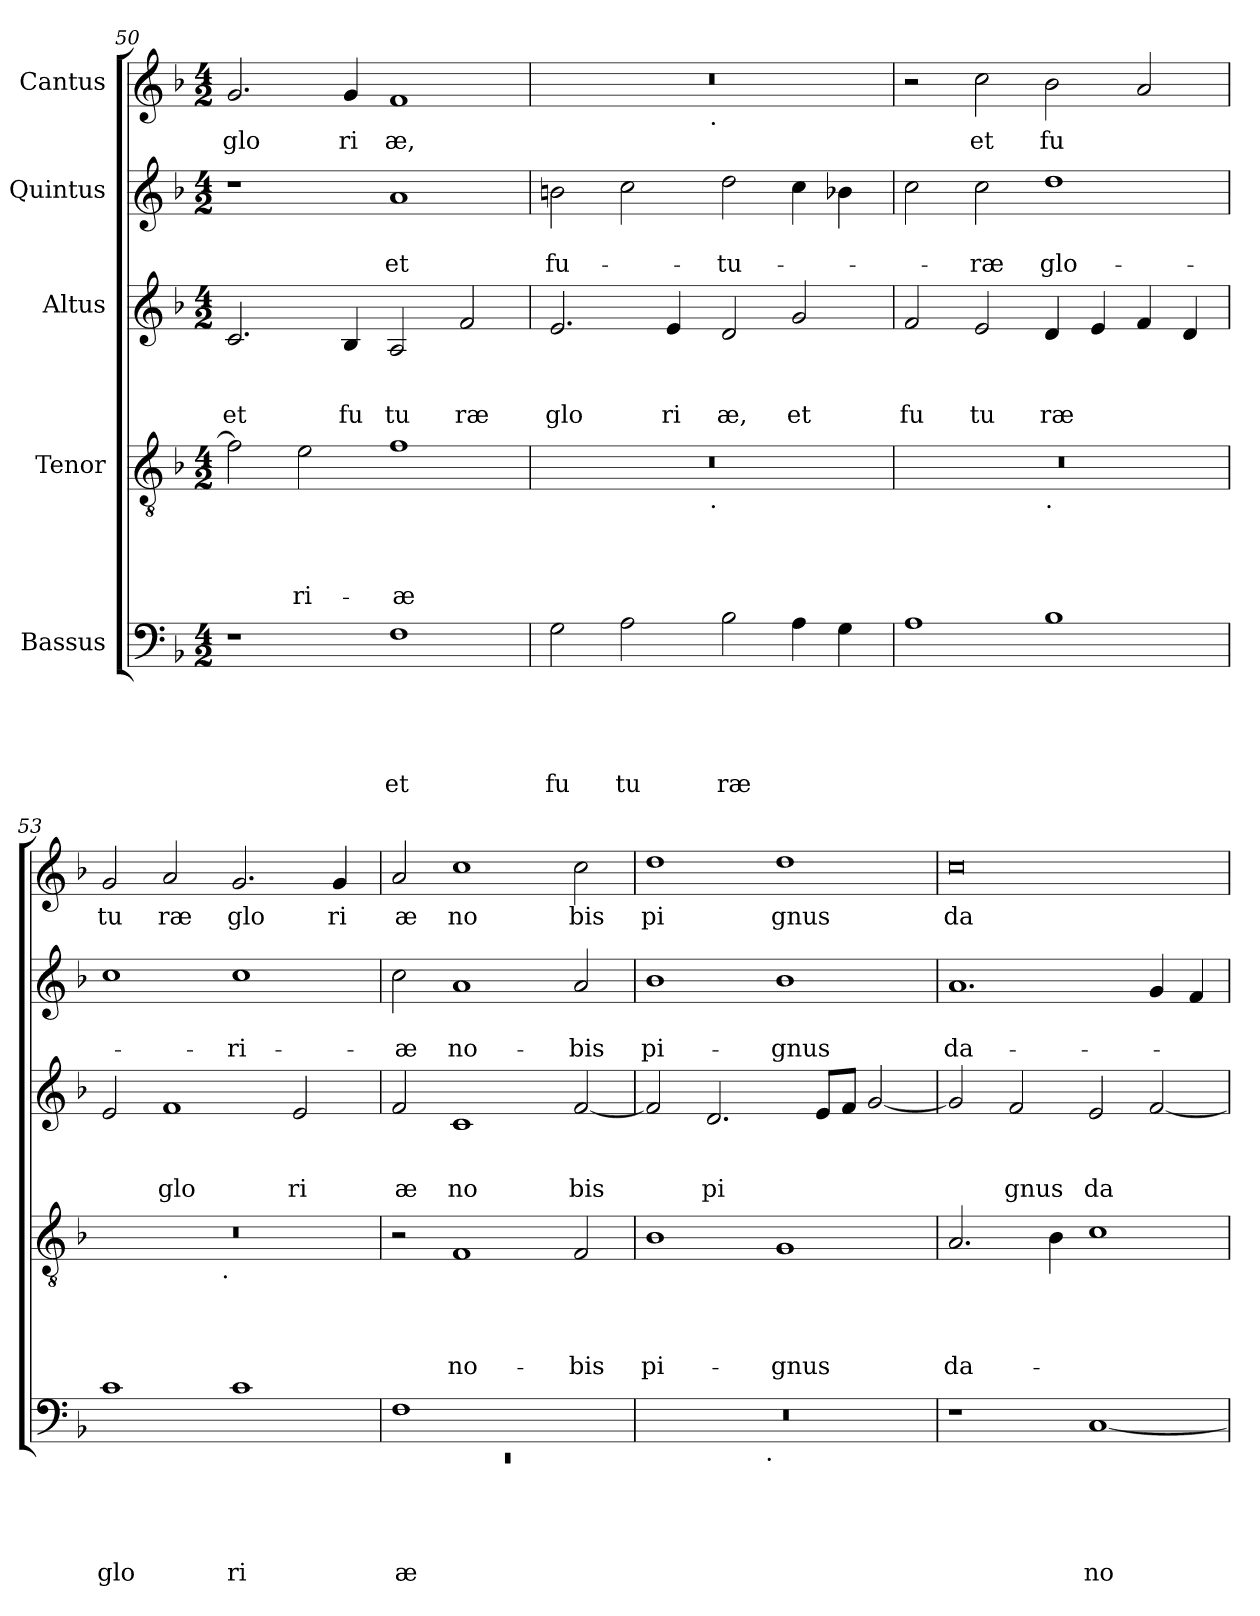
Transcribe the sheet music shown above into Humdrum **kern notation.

**kern	**text	**text	**text	**text	**text	**kern	**text	**text	**text	**text	**kern	**text	**text	**text	**kern	**text	**text	**kern	**text
*part5	*part5	*part5	*part5	*part5	*part5	*part4	*part4	*part4	*part4	*part4	*part3	*part3	*part3	*part3	*part2	*part2	*part2	*part1	*part1
*staff5	*staff5	*staff5	*staff5	*staff5	*staff5	*staff4	*staff4	*staff4	*staff4	*staff4	*staff3	*staff3	*staff3	*staff3	*staff2	*staff2	*staff2	*staff1	*staff1
*I"Bassus	*	*	*	*	*	*I"Tenor	*	*	*	*	*I"Altus	*	*	*	*I"Quintus	*	*	*I"Cantus	*
!!LO:LB:g=z
*clefF4	*	*	*	*	*	*clefGv2	*	*	*	*	*clefG2	*	*	*	*clefG2	*	*	*clefG2	*
*k[b-]	*	*	*	*	*	*k[b-]	*	*	*	*	*k[b-]	*	*	*	*k[b-]	*	*	*k[b-]	*
*F:	*	*	*	*	*	*F:	*	*	*	*	*F:	*	*	*	*F:	*	*	*F:	*
*M4/2	*	*	*	*	*	*M4/2	*	*	*	*	*M4/2	*	*	*	*M4/2	*	*	*M4/2	*
=50	=50	=50	=50	=50	=50	=50	=50	=50	=50	=50	=50	=50	=50	=50	=50	=50	=50	=50	=50
!	!	!	!	!	!	!	!	!	!	!	!	!	!	!LO:LY:b	!	!	!	!	!LO:LY:b
1r	.	.	.	.	.	2f\]	.	.	.	.	2.c/	.	.	et	1r	.	.	2.g/	glo
!	!	!	!	!	!	!	!	!	!	!LO:LY:b	!	!	!	!	!	!	!	!	!
.	.	.	.	.	.	2e\	.	.	.	-ri-	.	.	.	.	.	.	.	.	.
!	!	!	!	!	!	!	!	!	!	!	!	!	!	!LO:LY:b	!	!	!	!	!LO:LY:b
.	.	.	.	.	.	.	.	.	.	.	4B-/	.	.	fu	.	.	.	4g/	ri
!	!	!	!	!	!LO:LY:b	!	!	!	!	!LO:LY:b	!	!	!	!LO:LY:b	!	!	!LO:LY:b	!	!LO:LY:b
1F	.	.	.	.	et	1f	.	.	.	-æ	2A/	.	.	tu	1a	.	et	1f	æ,
!	!	!	!	!	!	!	!	!	!	!	!	!	!	!LO:LY:b	!	!	!	!	!
.	.	.	.	.	.	.	.	.	.	.	2f/	.	.	ræ	.	.	.	.	.
=51	=51	=51	=51	=51	=51	=51	=51	=51	=51	=51	=51	=51	=51	=51	=51	=51	=51	=51	=51
!	!	!	!	!	!LO:LY:b	!	!	!	!	!	!	!	!	!LO:LY:b	!	!	!LO:LY:b	!	!
*	*	*	*	*	*	*^	*	*	*	*	*	*	*	*	*	*	*	*^	*
2G\	.	.	.	.	fu	0r	2ryy	.	.	.	.	2.e/	.	.	glo	2bn\	.	fu-	0r	2ryy	.
!	!	!	!	!	!LO:LY:b	!	!	!	!	!	!	!	!	!	!	!	!	!	!	!	!
2A\	.	.	.	.	tu	.	4...ryy	.	.	.	.	.	.	.	.	2cc\	.	.	.	4...ryy	.
!	!	!	!	!	!	!	!	!	!	!	!	!	!	!	!LO:LY:b	!	!	!	!	!	!
.	.	.	.	.	.	.	.	.	.	.	.	4e/	.	.	ri	.	.	.	.	.	.
!	!	!	!	!	!	!	!	!	!	!	!	!	!	!	!	!	!	!	!	!LO:TX:b:t=.	!
!	!	!	!	!	!	!	!LO:TX:b:t=.	!	!	!	!	!	!	!	!	!	!	!	!	!	!
.	.	.	.	.	.	.	1ryy	.	.	.	.	.	.	.	.	.	.	.	.	1ryy	.
!	!	!	!	!	!LO:LY:b	!	!	!	!	!	!	!	!	!	!LO:LY:b	!	!	!LO:LY:b	!	!	!
2B-\	.	.	.	.	ræ	.	.	.	.	.	.	2d/	.	.	æ,	2dd\	.	-tu-	.	.	.
!	!	!	!	!	!	!	!	!	!	!	!	!	!	!	!LO:LY:b	!	!	!	!	!	!
4A\	.	.	.	.	.	.	.	.	.	.	.	2g/	.	.	et	4cc\	.	.	.	.	.
4G\	.	.	.	.	.	.	.	.	.	.	.	.	.	.	.	4b-X\	.	.	.	.	.
.	.	.	.	.	.	.	32ryy	.	.	.	.	.	.	.	.	.	.	.	.	32ryy	.
=52	=52	=52	=52	=52	=52	=52	=52	=52	=52	=52	=52	=52	=52	=52	=52	=52	=52	=52	=52	=52	=52
!	!	!	!	!	!	!	!	!	!	!	!	!	!	!	!LO:LY:b	!	!	!	!	!	!
*	*	*	*	*	*	*	*	*	*	*	*	*	*	*	*	*	*	*	*v	*v	*
1A	.	.	.	.	.	0r	1ryy	.	.	.	.	2f/	.	.	fu	2cc\	.	.	2r	.
!	!	!	!	!	!	!	!	!	!	!	!	!	!	!	!LO:LY:b	!	!	!LO:LY:b	!	!LO:LY:b
.	.	.	.	.	.	.	.	.	.	.	.	2e/	.	.	tu	2cc\	.	-ræ	2cc\	et
!	!	!	!	!	!	!	!LO:TX:b:t=.	!	!	!	!	!	!	!	!	!	!	!	!	!
!	!	!	!	!	!	!	!	!	!	!	!	!	!	!	!LO:LY:b	!	!	!LO:LY:b	!	!LO:LY:b
1B-	.	.	.	.	.	.	1ryy	.	.	.	.	4d/	.	.	ræ	1dd	.	glo-	2b-\	fu
.	.	.	.	.	.	.	.	.	.	.	.	4e/	.	.	.	.	.	.	.	.
.	.	.	.	.	.	.	.	.	.	.	.	4f/	.	.	.	.	.	.	2a/	.
.	.	.	.	.	.	.	.	.	.	.	.	4d/	.	.	.	.	.	.	.	.
=53	=53	=53	=53	=53	=53	=53	=53	=53	=53	=53	=53	=53	=53	=53	=53	=53	=53	=53	=53	=53
!	!	!	!	!	!LO:LY:b	!	!	!	!	!	!	!	!	!	!	!	!	!	!	!LO:LY:b
1c	.	.	.	.	glo	0r	2ryy	.	.	.	.	2e/	.	.	.	1cc	.	.	2g/	tu
!	!	!	!	!	!	!	!	!	!	!	!	!	!	!	!LO:LY:b	!	!	!	!	!LO:LY:b
.	.	.	.	.	.	.	4...ryy	.	.	.	.	1f	.	.	glo	.	.	.	2a/	ræ
!	!	!	!	!	!	!	!LO:TX:b:t=.	!	!	!	!	!	!	!	!	!	!	!	!	!
.	.	.	.	.	.	.	1ryy	.	.	.	.	.	.	.	.	.	.	.	.	.
!	!	!	!	!	!LO:LY:b	!	!	!	!	!	!	!	!	!	!	!	!	!LO:LY:b	!	!LO:LY:b
1c	.	.	.	.	ri	.	.	.	.	.	.	.	.	.	.	1cc	.	-ri-	2.g/	glo
!	!	!	!	!	!	!	!	!	!	!	!	!	!	!	!LO:LY:b	!	!	!	!	!
.	.	.	.	.	.	.	.	.	.	.	.	2e/	.	.	ri	.	.	.	.	.
!	!	!	!	!	!	!	!	!	!	!	!	!	!	!	!	!	!	!	!	!LO:LY:b
.	.	.	.	.	.	.	.	.	.	.	.	.	.	.	.	.	.	.	4g/	ri
.	.	.	.	.	.	.	32ryy	.	.	.	.	.	.	.	.	.	.	.	.	.
=54	=54	=54	=54	=54	=54	=54	=54	=54	=54	=54	=54	=54	=54	=54	=54	=54	=54	=54	=54	=54
*^	*	*	*	*	*	*	*	*	*	*	*	*	*	*	*	*	*	*	*	*
!	!LO:N:vis=1	!	!	!	!	!LO:LY:b	!	!	!	!	!	!	!	!	!	!LO:LY:b	!	!	!LO:LY:b	!	!LO:LY:b
*	*	*	*	*	*	*	*v	*v	*	*	*	*	*	*	*	*	*	*	*	*	*
1F	0rEE	.	.	.	.	æ	2r	.	.	.	.	2f/	.	.	æ	2cc\	.	-æ	2a/	æ
!	!	!	!	!	!	!	!	!	!	!	!LO:LY:b	!	!	!	!LO:LY:b	!	!	!LO:LY:b	!	!LO:LY:b
.	.	.	.	.	.	.	1F	.	.	.	no-	1c	.	.	no	1a	.	no-	1cc	no
1ryy	.	.	.	.	.	.	.	.	.	.	.	.	.	.	.	.	.	.	.	.
!	!	!	!	!	!	!	!	!	!	!	!LO:LY:b	!	!	!	!LO:LY:b	!	!	!LO:LY:b	!	!LO:LY:b
.	.	.	.	.	.	.	2F/	.	.	.	-bis	[<2f/	.	.	bis	2a/	.	-bis	2cc\	bis
=55	=55	=55	=55	=55	=55	=55	=55	=55	=55	=55	=55	=55	=55	=55	=55	=55	=55	=55	=55	=55
!	!	!	!	!	!	!	!	!	!	!	!LO:LY:b	!	!	!	!	!	!	!LO:LY:b	!	!LO:LY:b
0r	2ryy	.	.	.	.	.	1B-	.	.	.	pi-	2f/]	.	.	.	1b-	.	pi-	1dd	pi
!	!	!	!	!	!	!	!	!	!	!	!	!	!	!	!LO:LY:b	!	!	!	!	!
.	4...ryy	.	.	.	.	.	.	.	.	.	.	2.d/	.	.	pi	.	.	.	.	.
!	!LO:TX:b:t=.	!	!	!	!	!	!	!	!	!	!	!	!	!	!	!	!	!	!	!
.	1ryy	.	.	.	.	.	.	.	.	.	.	.	.	.	.	.	.	.	.	.
!	!	!	!	!	!	!	!	!	!	!	!LO:LY:b	!	!	!	!	!	!	!LO:LY:b	!	!LO:LY:b
.	.	.	.	.	.	.	1G	.	.	.	-gnus	.	.	.	.	1b-	.	-gnus	1dd	gnus
.	.	.	.	.	.	.	.	.	.	.	.	8e/L	.	.	.	.	.	.	.	.
.	.	.	.	.	.	.	.	.	.	.	.	8f/J	.	.	.	.	.	.	.	.
.	.	.	.	.	.	.	.	.	.	.	.	[<2g/	.	.	.	.	.	.	.	.
.	32ryy	.	.	.	.	.	.	.	.	.	.	.	.	.	.	.	.	.	.	.
=56	=56	=56	=56	=56	=56	=56	=56	=56	=56	=56	=56	=56	=56	=56	=56	=56	=56	=56	=56	=56
!	!	!	!	!	!	!	!	!	!	!	!LO:LY:b	!	!	!	!	!	!	!LO:LY:b	!	!LO:LY:b
*v	*v	*	*	*	*	*	*	*	*	*	*	*	*	*	*	*	*	*	*	*
1r	.	.	.	.	.	2.A/	.	.	.	da-	2g/]	.	.	.	1.a	.	da-	0cc	da
!	!	!	!	!	!	!	!	!	!	!	!	!	!	!LO:LY:b	!	!	!	!	!
.	.	.	.	.	.	.	.	.	.	.	2f/	.	.	gnus	.	.	.	.	.
.	.	.	.	.	.	4B-\	.	.	.	.	.	.	.	.	.	.	.	.	.
!	!	!	!	!	!LO:LY:b	!	!	!	!	!	!	!	!	!LO:LY:b	!	!	!	!	!
[<1C	.	.	.	.	no	1c	.	.	.	.	2e/	.	.	da	.	.	.	.	.
.	.	.	.	.	.	.	.	.	.	.	[<2f/	.	.	.	4g/	.	.	.	.
.	.	.	.	.	.	.	.	.	.	.	.	.	.	.	4f/	.	.	.	.
=	=	=	=	=	=	=	=	=	=	=	=	=	=	=	=	=	=	=	=
*-	*-	*-	*-	*-	*-	*-	*-	*-	*-	*-	*-	*-	*-	*-	*-	*-	*-	*-	*-
